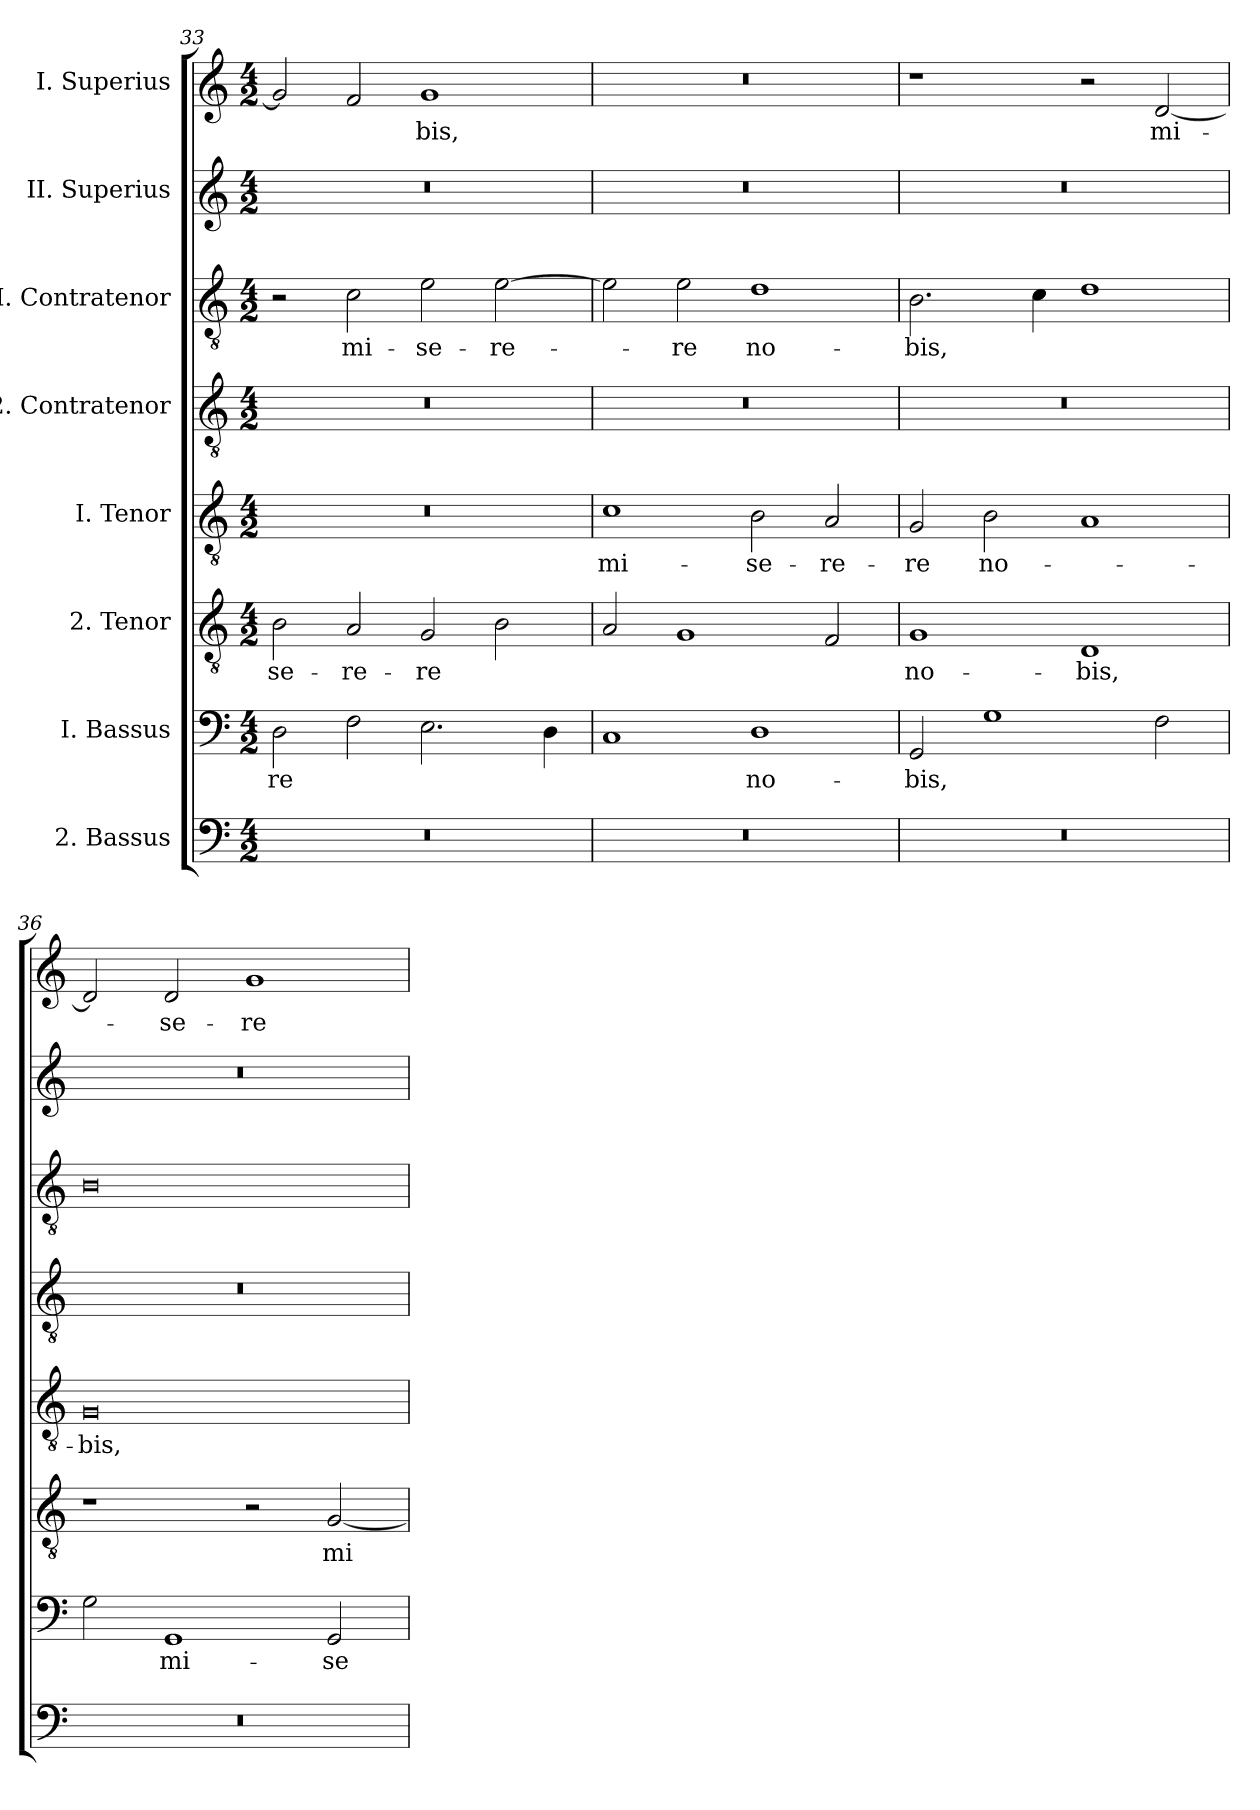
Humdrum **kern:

**kern	**kern	**text	**kern	**text	**kern	**text	**kern	**kern	**text	**kern	**kern	**text
*part8	*part7	*part7	*part6	*part6	*part5	*part5	*part4	*part3	*part3	*part2	*part1	*part1
*staff8	*staff7	*staff7	*staff6	*staff6	*staff5	*staff5	*staff4	*staff3	*staff3	*staff2	*staff1	*staff1
*I"2. Bassus	*I"I. Bassus	*	*I"2. Tenor	*	*I"I. Tenor	*	*I"2. Contratenor	*I"I. Contratenor	*	*I"II. Superius	*I"I. Superius	*
*clefF4	*clefF4	*	*clefGv2	*	*clefGv2	*	*clefGv2	*clefGv2	*	*clefG2	*clefG2	*
*k[]	*k[]	*	*k[]	*	*k[]	*	*k[]	*k[]	*	*k[]	*k[]	*
*M4/2	*M4/2	*	*M4/2	*	*M4/2	*	*M4/2	*M4/2	*	*M4/2	*M4/2	*
=33	=33	=33	=33	=33	=33	=33	=33	=33	=33	=33	=33	=33
0r	2D\	-re	2B\	-se-	0r	.	0r	2r	.	0r	2g/]	.
.	2F\	.	2A/	-re-	.	.	.	2c\	mi-	.	2f/	.
.	2.E\	.	2G/	-re	.	.	.	2e\	-se-	.	1g/	-bis,
.	.	.	2B\	.	.	.	.	[2e\	-re-	.	.	.
.	4D\	.	.	.	.	.	.	.	.	.	.	.
=34	=34	=34	=34	=34	=34	=34	=34	=34	=34	=34	=34	=34
0r	1C/	.	2A/	.	1c\	mi-	0r	2e\]	.	0r	0r	.
.	.	.	1G/	.	.	.	.	2e\	-re	.	.	.
.	1D\	no-	.	.	2B\	-se-	.	1d\	no-	.	.	.
.	.	.	2F/	.	2A/	-re-	.	.	.	.	.	.
=35	=35	=35	=35	=35	=35	=35	=35	=35	=35	=35	=35	=35
0r	2GG/	-bis,	1G/	no-	2G/	-re	0r	2.B\	-bis,	0r	1r	.
.	1G\	.	.	.	2B\	no-	.	.	.	.	.	.
.	.	.	.	.	.	.	.	4c\	.	.	.	.
.	.	.	1D/	-bis,	1A/	.	.	1d\	.	.	2r	.
.	2F\	.	.	.	.	.	.	.	.	.	[2d/	mi-
=36	=36	=36	=36	=36	=36	=36	=36	=36	=36	=36	=36	=36
0r	2G\	.	1r	.	0G/	-bis,	0r	0B\	.	0r	2d/]	.
.	1GG/	mi-	.	.	.	.	.	.	.	.	2d/	-se-
.	.	.	2r	.	.	.	.	.	.	.	1g/	-re-
.	2GG/	-se-	[2G/	mi-	.	.	.	.	.	.	.	.
=	=	=	=	=	=	=	=	=	=	=	=	=
*-	*-	*-	*-	*-	*-	*-	*-	*-	*-	*-	*-	*-
